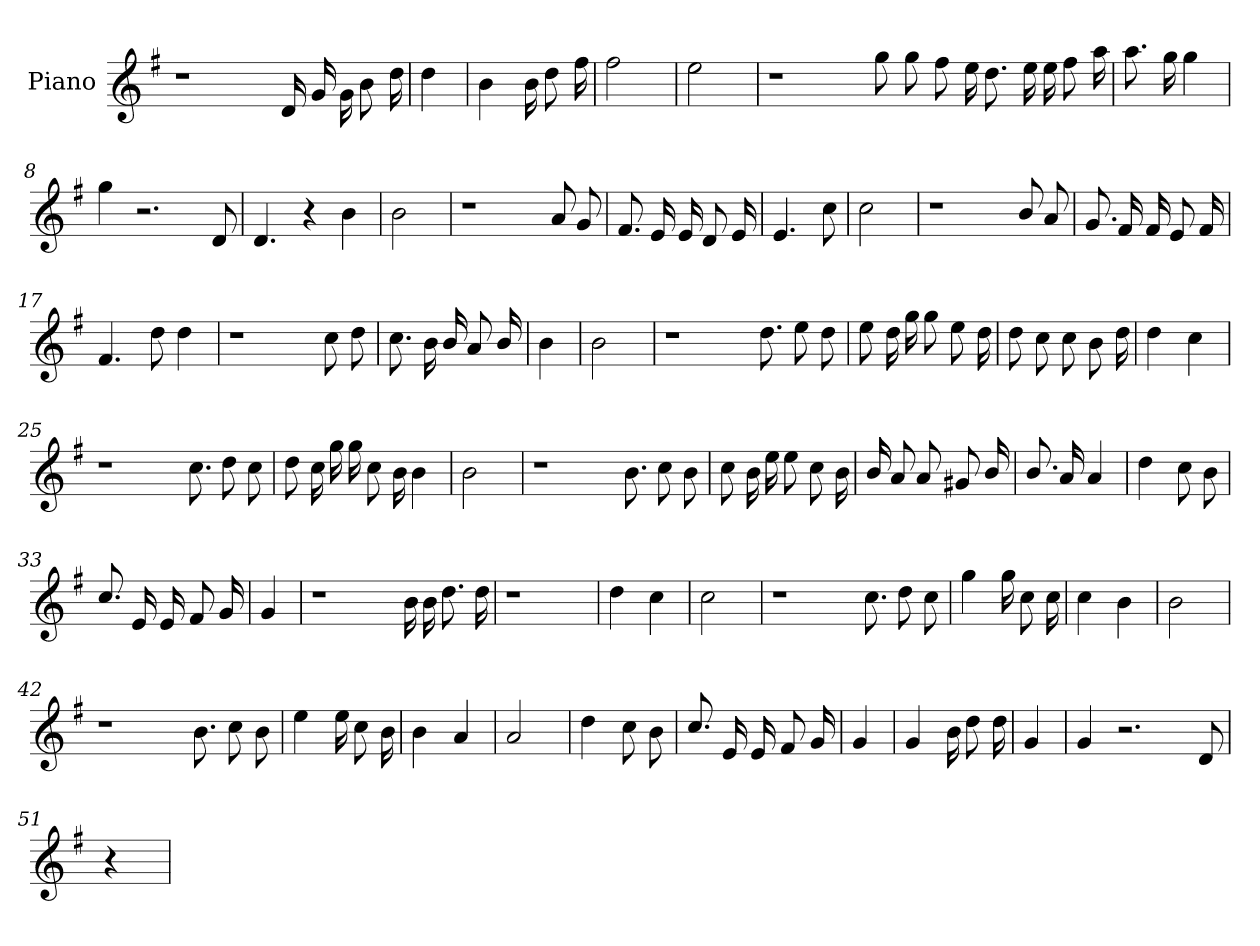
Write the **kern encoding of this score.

**kern
*part1
*staff1
*I"Piano
*I'Pno
*clefG2
*k[f#]
=1
1r
16d/
16g/
16g\
8b\
16dd\
=2
4dd\
=3
4b\
16b\
8dd\
16ff#\
=4
2ff#\
=5
2ee\
=6
1r
8gg\
8gg\
8ff#\
16ee\
8.dd\
16ee\
16ee\
8ff#\
16aa\
=7
8.aa\
16gg\
4gg\
=8
4gg\
2.r
8d/
!!LO:LB:g=z
=9
4.d/
4r
4b\
=10
2b\
=11
1r
8a/
8g/
=12
8.f#/
16e/
16e/
8d/
16e/
=13
4.e/
8cc\
=14
2cc\
=15
1r
8b/
8a/
=16
8.g/
16f#/
16f#/
8e/
16f#/
=17
4.f#/
8dd\
4dd\
=18
1r
8cc\
8dd\
!!LO:LB:g=z
=18
8.cc\
16b\
16b/
8a/
16b/
=19
4b\
=20
2b\
=21
1r
8.dd\
8ee\
8dd\
=22
8ee\
16dd\
16gg\
8gg\
8ee\
16dd\
=23
8dd\
8cc\
8cc\
8b\
16dd\
=24
4dd\
4cc\
=25
1r
8.cc\
8dd\
8cc\
=26
8dd\
16cc\
16gg\
16gg\
8cc\
16b\
4b\
!!LO:LB:g=z
=27
2b\
=28
1r
8.b\
8cc\
8b\
=29
8cc\
16b\
16ee\
8ee\
8cc\
16b\
=30
16b/
8a/
8a/
8g#/
16b/
=31
8.b/
16a/
4a/
=32
4dd\
8cc\
8b\
=33
8.cc/
16e/
16e/
8f#/
16g/
=34
4g/
=35
1r
16b\
16b\
8.dd\
16dd\
!!LO:LB:g=z
=35
1r
=36
4dd\
4cc\
=37
2cc\
=38
1r
8.cc\
8dd\
8cc\
=39
4gg\
16gg\
8cc\
16cc\
=40
4cc\
4b\
=41
2b\
=42
1r
8.b\
8cc\
8b\
=43
4ee\
16ee\
8cc\
16b\
=44
4b\
4a/
=45
2a/
!!LO:LB:g=z
=45
4dd\
8cc\
8b\
=46
8.cc/
16e/
16e/
8f#/
16g/
=47
4g/
=48
4g/
16b\
8dd\
16dd\
=49
4g/
=50
4g/
2.r
8d/
=51
4r
=
*-
